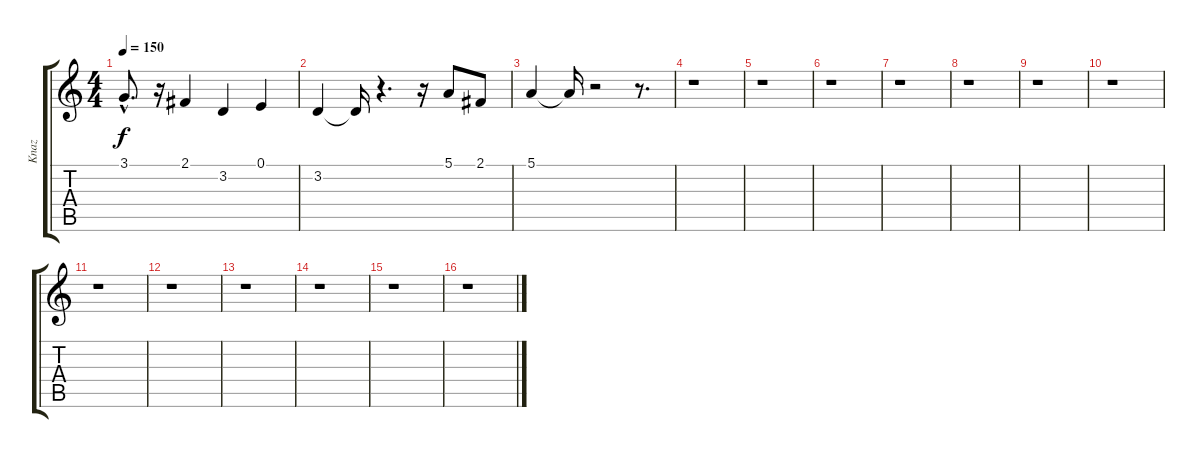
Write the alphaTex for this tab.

\track ("Knaz" "Knaz") {instrument clarinet}
\staff {score tabs}
\tuning (E4 B3 G3 D3 A2 E2) {hide}
\ts (4 4)
\tempo 150
\clef g2
\ks c
3.1{hac}.8{d dy f} r.16 2.1.4 3.2.4 0.1.4 |
3.2.4 3.2{t}.16 r.4{d} r.16 5.1.8 2.1.8 |
5.1.4 5.1{t}.16 r.2 r.8{d} |
r.1 |
r.1 |
r.1 |
r.1 |
r.1 |
r.1 |
r.1 |
r.1 |
r.1 |
r.1 |
r.1 |
r.1 |
r.1
